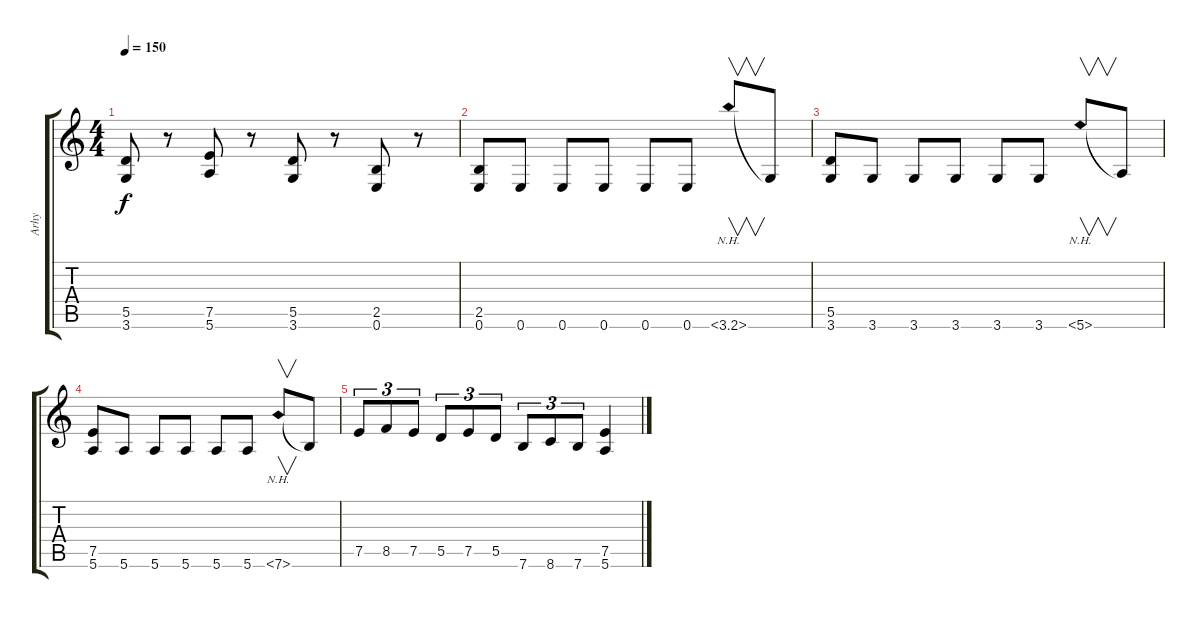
\track ("Arhy" "Arhy") {instrument distortionguitar}
\staff {score tabs}
\tuning (E4 B3 G3 D3 A2 E2) {hide}
\ts (4 4)
\tempo 150
\clef g2
\ks c
(5.5 3.6).8{dy f} r.8 (7.5 5.6).8 r.8 (5.5 3.6).8 r.8 (2.5 0.6).8 r.8 |
(2.5 0.6).8 0.6.8 0.6.8 0.6.8 0.6.8 0.6.8 3.6{nh}.8{v} 3.6{t}.8 |
(5.5 3.6).8 3.6.8 3.6.8 3.6.8 3.6.8 3.6.8 5.6{nh}.8{v} 5.6{t}.8 |
(7.5 5.6).8 5.6.8 5.6.8 5.6.8 5.6.8 5.6.8 7.6{nh}.8{v} 7.6{t}.8 |
7.5.8{tu (3 2)} 8.5.8{tu (3 2)} 7.5.8{tu (3 2)} 5.5.8{tu (3 2)} 7.5.8{tu (3 2)} 5.5.8{tu (3 2)} 7.6.8{tu (3 2)} 8.6.8{tu (3 2)} 7.6.8{tu (3 2)} (7.5 5.6).4
